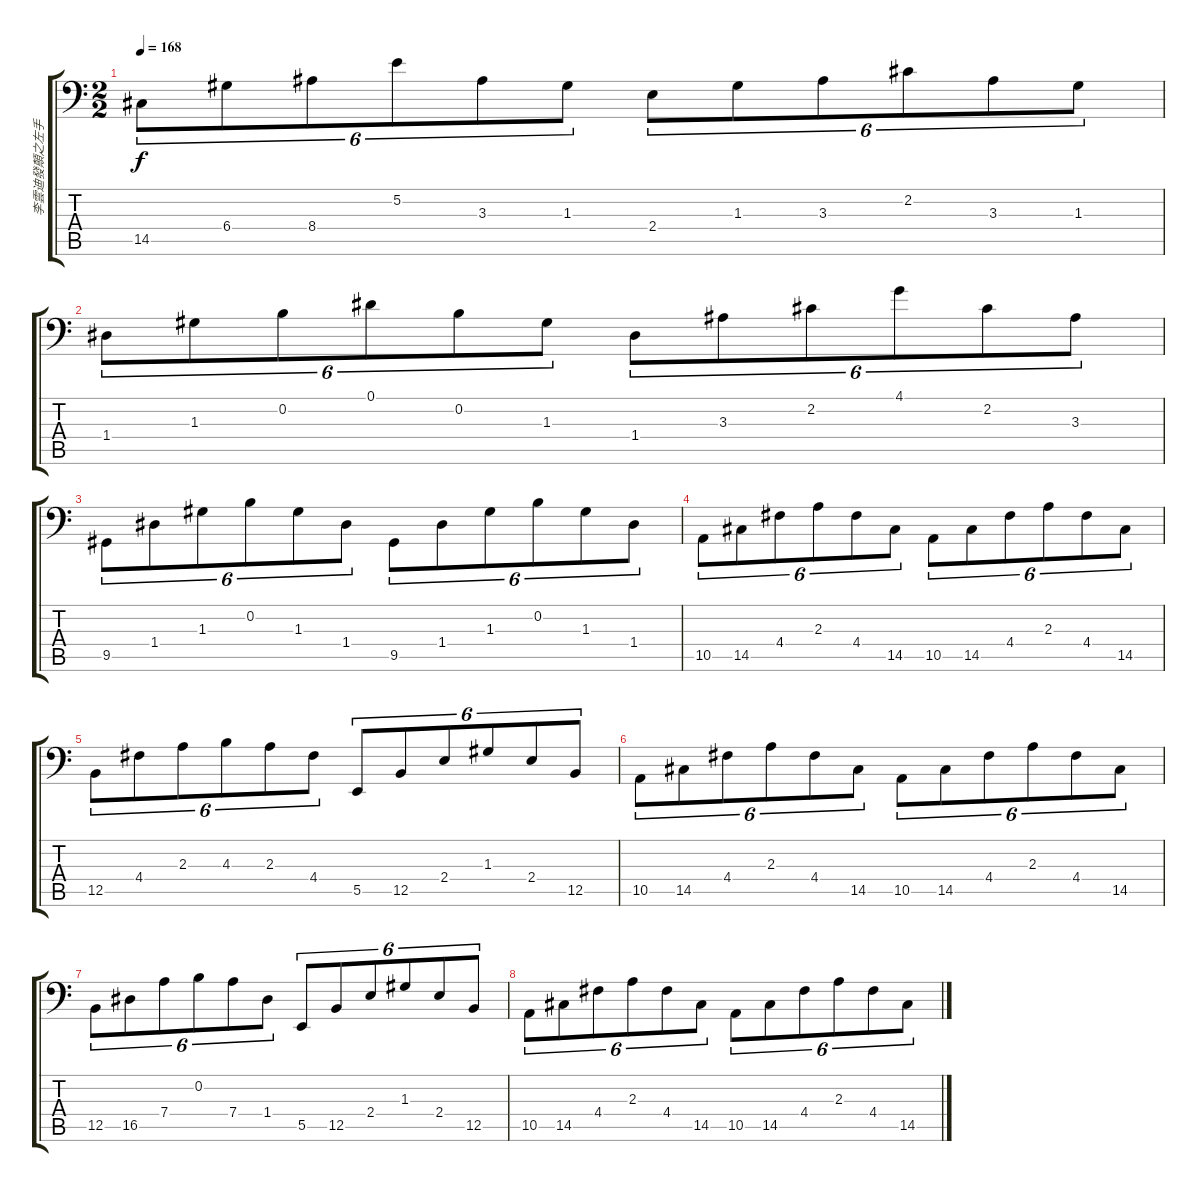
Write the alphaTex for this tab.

\track ("李雲迪發顛之左手" "李雲迪發顛之左手") {instrument acousticgrandpiano}
\staff {score tabs}
\tuning (Eb4 B3 G3 D3 B1 E1) {hide}
\ts (2 2)
\tempo 168
\clef f4
\ks c
14.5.8{tu (6 4) dy f} 6.4.8{tu (6 4)} 8.4.8{tu (6 4)} 5.2.8{tu (6 4)} 3.3.8{tu (6 4)} 1.3.8{tu (6 4)} 2.4.8{tu (6 4)} 1.3.8{tu (6 4)} 3.3.8{tu (6 4)} 2.2.8{tu (6 4)} 3.3.8{tu (6 4)} 1.3.8{tu (6 4)} |
1.4.8{tu (6 4)} 1.3.8{tu (6 4)} 0.2.8{tu (6 4)} 0.1.8{tu (6 4)} 0.2.8{tu (6 4)} 1.3.8{tu (6 4)} 1.4.8{tu (6 4)} 3.3.8{tu (6 4)} 2.2.8{tu (6 4)} 4.1.8{tu (6 4)} 2.2.8{tu (6 4)} 3.3.8{tu (6 4)} |
9.5.8{tu (6 4)} 1.4.8{tu (6 4)} 1.3.8{tu (6 4)} 0.2.8{tu (6 4)} 1.3.8{tu (6 4)} 1.4.8{tu (6 4)} 9.5.8{tu (6 4)} 1.4.8{tu (6 4)} 1.3.8{tu (6 4)} 0.2.8{tu (6 4)} 1.3.8{tu (6 4)} 1.4.8{tu (6 4)} |
10.5.8{tu (6 4)} 14.5.8{tu (6 4)} 4.4.8{tu (6 4)} 2.3.8{tu (6 4)} 4.4.8{tu (6 4)} 14.5.8{tu (6 4)} 10.5.8{tu (6 4)} 14.5.8{tu (6 4)} 4.4.8{tu (6 4)} 2.3.8{tu (6 4)} 4.4.8{tu (6 4)} 14.5.8{tu (6 4)} |
12.5.8{tu (6 4)} 4.4.8{tu (6 4)} 2.3.8{tu (6 4)} 4.3.8{tu (6 4)} 2.3.8{tu (6 4)} 4.4.8{tu (6 4)} 5.5.8{tu (6 4)} 12.5.8{tu (6 4)} 2.4.8{tu (6 4)} 1.3.8{tu (6 4)} 2.4.8{tu (6 4)} 12.5.8{tu (6 4)} |
10.5.8{tu (6 4)} 14.5.8{tu (6 4)} 4.4.8{tu (6 4)} 2.3.8{tu (6 4)} 4.4.8{tu (6 4)} 14.5.8{tu (6 4)} 10.5.8{tu (6 4)} 14.5.8{tu (6 4)} 4.4.8{tu (6 4)} 2.3.8{tu (6 4)} 4.4.8{tu (6 4)} 14.5.8{tu (6 4)} |
12.5.8{tu (6 4)} 16.5.8{tu (6 4)} 7.4.8{tu (6 4)} 0.2.8{tu (6 4)} 7.4.8{tu (6 4)} 1.4.8{tu (6 4)} 5.5.8{tu (6 4)} 12.5.8{tu (6 4)} 2.4.8{tu (6 4)} 1.3.8{tu (6 4)} 2.4.8{tu (6 4)} 12.5.8{tu (6 4)} |
10.5.8{tu (6 4)} 14.5.8{tu (6 4)} 4.4.8{tu (6 4)} 2.3.8{tu (6 4)} 4.4.8{tu (6 4)} 14.5.8{tu (6 4)} 10.5.8{tu (6 4)} 14.5.8{tu (6 4)} 4.4.8{tu (6 4)} 2.3.8{tu (6 4)} 4.4.8{tu (6 4)} 14.5.8{tu (6 4)}
